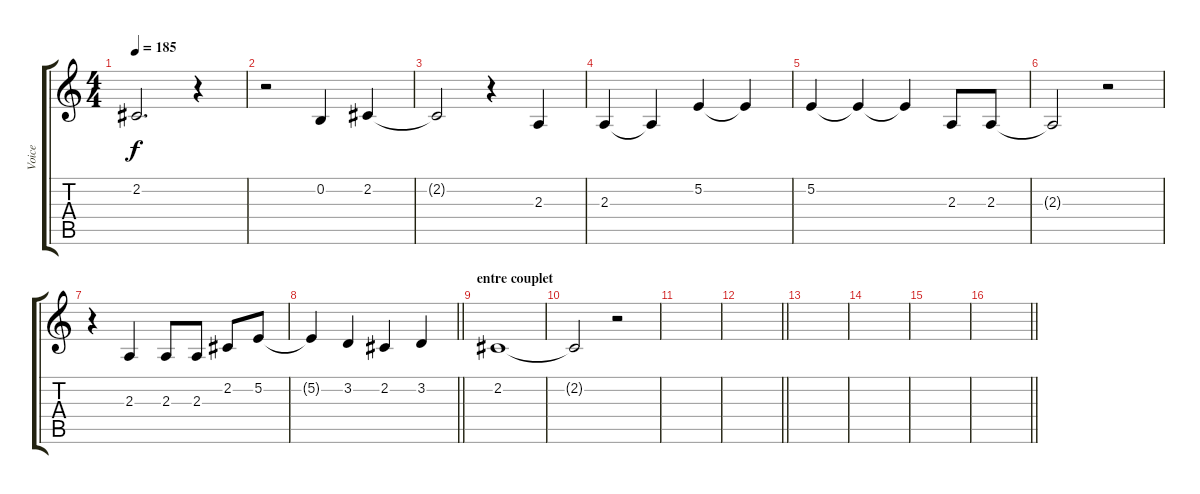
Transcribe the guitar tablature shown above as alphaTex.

\track ("Voice" "Voice") {instrument oboe}
\staff {score tabs}
\tuning (E4 B3 G3 D3 A2 E2) {hide}
\ts (4 4)
\tempo 185
\clef g2
\ks c
2.2.2{d dy f} r.4 |
r.2 0.2.4 2.2.4 |
2.2{t}.2 r.4 2.3.4 |
2.3.4 2.3{t}.4 5.2.4 5.2{t}.4 |
5.2.4 5.2{t}.4 5.2{t}.4 2.3.8 2.3.8 |
2.3{t}.2 r.2 |
r.4 2.3.4 2.3.8 2.3.8 2.2.8 5.2.8 |
\barLineRight lightlight
5.2{t}.4 3.2.4 2.2.4 3.2.4 |
\section ("" "entre couplet")
2.2.1 |
2.2{t}.2 r.2 |
|
\barLineRight lightlight
|
|
|
|
\barLineRight lightlight
